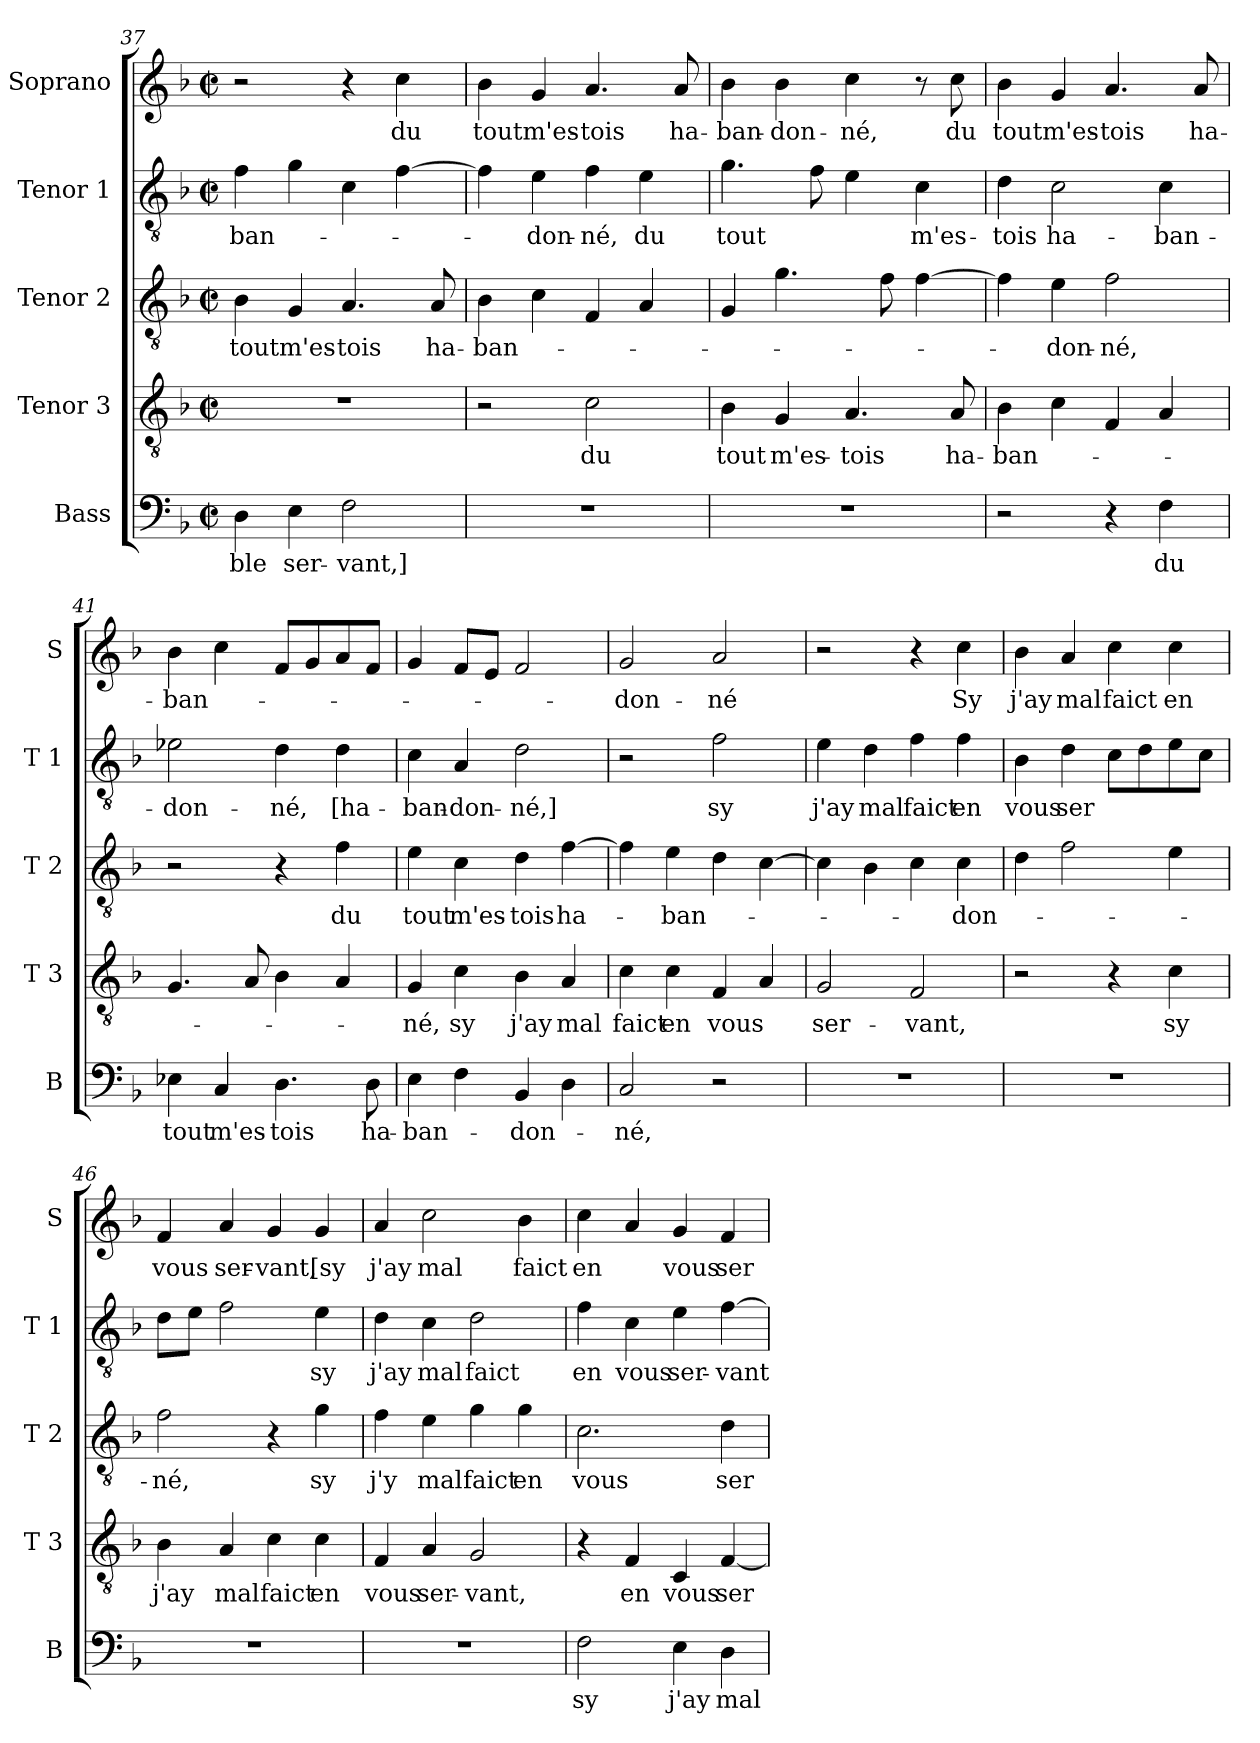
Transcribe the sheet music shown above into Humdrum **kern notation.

**kern	**text	**kern	**text	**kern	**text	**kern	**text	**kern	**text
*part5	*part5	*part4	*part4	*part3	*part3	*part2	*part2	*part1	*part1
*staff5	*staff5	*staff4	*staff4	*staff3	*staff3	*staff2	*staff2	*staff1	*staff1
*I"Bass	*	*I"Tenor 3	*	*I"Tenor 2	*	*I"Tenor 1	*	*I"Soprano	*
*I'B	*	*I'T 3	*	*I'T 2	*	*I'T 1	*	*I'S	*
*clefF4	*	*clefGv2	*	*clefGv2	*	*clefGv2	*	*clefG2	*
*k[b-]	*	*k[b-]	*	*k[b-]	*	*k[b-]	*	*k[b-]	*
*F:	*	*F:	*	*F:	*	*F:	*	*F:	*
*M2/2	*	*M2/2	*	*M2/2	*	*M2/2	*	*M2/2	*
*met(c|)	*	*met(c|)	*	*met(c|)	*	*met(c|)	*	*met(c|)	*
=37	=37	=37	=37	=37	=37	=37	=37	=37	=37
4D\	-ble	1r	.	4B-\	tout	4f\	-ban-	2r	.
4E\	ser-	.	.	4G/	m'es-	4g\	.	.	.
2F\	-vant,]	.	.	4.A/	-tois	4c\	.	4r	.
.	.	.	.	.	.	[4f\	.	4cc\	du
.	.	.	.	8A/	ha-	.	.	.	.
=38	=38	=38	=38	=38	=38	=38	=38	=38	=38
1r	.	2r	.	4B-\	-ban-	4f\]	.	4b-\	tout
.	.	.	.	4c\	.	4e\	-don-	4g/	m'es-
.	.	2c\	du	4F/	.	4f\	-né,	4.a/	-tois
.	.	.	.	4A/	.	4e\	du	.	.
.	.	.	.	.	.	.	.	8a/	ha-
=39	=39	=39	=39	=39	=39	=39	=39	=39	=39
1r	.	4B-\	tout	4G/	.	4.g\	tout	4b-\	-ban-
.	.	4G/	m'es-	4.g\	.	.	.	4b-\	-don-
.	.	.	.	.	.	8f\	.	.	.
.	.	4.A/	-tois	.	.	4e\	.	4cc\	-né,
.	.	.	.	8f\	.	.	.	.	.
.	.	.	.	[4f\	.	4c\	m'es-	8r	.
.	.	8A/	ha-	.	.	.	.	8cc\	du
=40	=40	=40	=40	=40	=40	=40	=40	=40	=40
2r	.	4B-\	-ban-	4f\]	.	4d\	-tois	4b-\	tout
.	.	4c\	.	4e\	-don-	2c\	ha-	4g/	m'es-
4r	.	4F/	.	2f\	-né,	.	.	4.a/	-tois
4F\	du	4A/	.	.	.	4c\	-ban-	.	.
.	.	.	.	.	.	.	.	8a/	ha-
!!LO:PB:g=z
=41	=41	=41	=41	=41	=41	=41	=41	=41	=41
4E-X\	tout	4.G/	.	2r	.	2e-X\	-don-	4b-\	-ban-
4C/	m'es-	.	.	.	.	.	.	4cc\	.
.	.	8A/	.	.	.	.	.	.	.
4.D\	-tois	4B-\	.	4r	.	4d\	-né,	8f/L	.
.	.	.	.	.	.	.	.	8g/	.
.	.	4A/	.	4f\	du	4d\	[ha-	8a/	.
8D\	ha-	.	.	.	.	.	.	8f/J	.
=42	=42	=42	=42	=42	=42	=42	=42	=42	=42
4E\	-ban-	4G/	-né,	4e\	tout	4c\	-ban-	4g/	.
4F\	.	4c\	sy	4c\	m'es-	4A/	-don-	8f/L	.
.	.	.	.	.	.	.	.	8e/J	.
4BB-/	-don-	4B-\	j'ay	4d\	-tois	2d\	-né,]	2f/	.
4D\	.	4A/	mal	[4f\	ha-	.	.	.	.
=43	=43	=43	=43	=43	=43	=43	=43	=43	=43
2C/	-né,	4c\	faict	4f\]	.	2r	.	2g/	-don-
.	.	4c\	en	4e\	-ban-	.	.	.	.
2r	.	4F/	vous	4d\	.	2f\	sy	2a/	-né
.	.	4A/	.	[4c\	.	.	.	.	.
=44	=44	=44	=44	=44	=44	=44	=44	=44	=44
1r	.	2G/	ser-	4c\]	.	4e\	j'ay	2r	.
.	.	.	.	4B-\	.	4d\	mal	.	.
.	.	2F/	-vant,	4c\	.	4f\	faict	4r	.
.	.	.	.	4c\	-don-	4f\	en	4cc\	Sy
=45	=45	=45	=45	=45	=45	=45	=45	=45	=45
1r	.	2r	.	4d\	.	4B-\	vous	4b-\	j'ay
.	.	.	.	2f\	.	4d\	ser	4a/	mal
.	.	4r	.	.	.	8c\L	.	4cc\	faict
.	.	.	.	.	.	8d\	.	.	.
.	.	4c\	sy	4e\	.	8e\	.	4cc\	en
.	.	.	.	.	.	8c\J	.	.	.
!!LO:LB:g=z
=46	=46	=46	=46	=46	=46	=46	=46	=46	=46
1r	.	4B-\	j'ay	2f\	-né,	8d\L	.	4f/	vous
.	.	.	.	.	.	8e\J	.	.	.
.	.	4A/	mal	.	.	2f\	.	4a/	ser-
.	.	4c\	faict	4r	.	.	.	4g/	-vant,
.	.	4c\	en	4g\	sy	4e\	sy	4g/	[sy
=47	=47	=47	=47	=47	=47	=47	=47	=47	=47
1r	.	4F/	vous	4f\	j'y	4d\	j'ay	4a/	j'ay
.	.	4A/	ser-	4e\	mal	4c\	mal	2cc\	mal
.	.	2G/	-vant,	4g\	faict	2d\	faict	.	.
.	.	.	.	4g\	en	.	.	4b-\	faict
=48	=48	=48	=48	=48	=48	=48	=48	=48	=48
2F\	sy	4r	.	2.c\	vous	4f\	en	4cc\	en
.	.	4F/	en	.	.	4c\	vous	4a/	.
4E\	j'ay	4C/	vous	.	.	4e\	ser-	4g/	vous
4D\	mal	[4F/	ser-	4d\	ser-	[4f\	-vant	4f/	ser-
=	=	=	=	=	=	=	=	=	=
*-	*-	*-	*-	*-	*-	*-	*-	*-	*-
